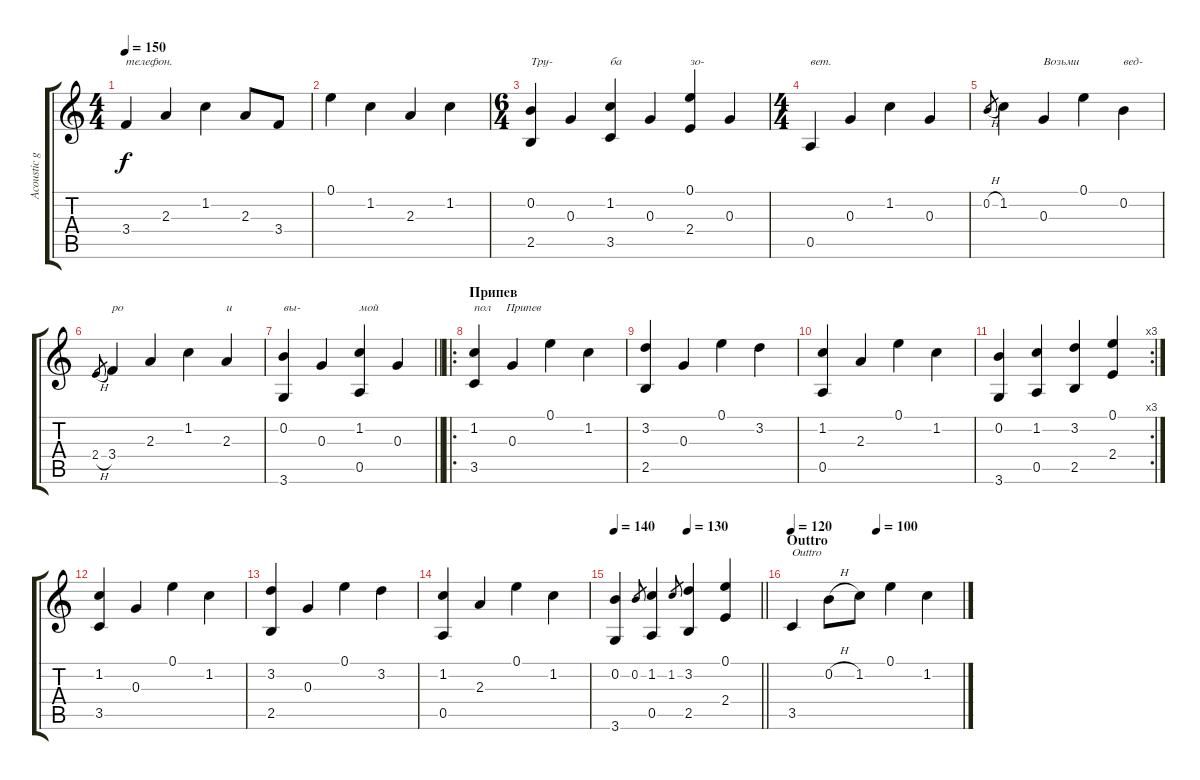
\track ("Acoustic guitar" "Acoustic g") {instrument acousticguitarsteel}
\staff {score tabs}
\tuning (E4 B3 G3 D3 A2 E2) {hide}
\ts (4 4)
\tempo 150
\clef g2
\ks c
3.4.4{txt "телефон." dy f} 2.3.4 1.2.4 2.3.8 3.4.8 |
0.1.4 1.2.4 2.3.4 1.2.4 |
\ts (6 4)
(0.2 2.5).4{txt "Тру-"} 0.3.4 (1.2 3.5).4{txt "ба"} 0.3.4 (0.1 2.4).4{txt "зо-"} 0.3.4 |
\ts (4 4)
0.5.4{txt "вет."} 0.3.4 1.2.4 0.3.4 |
0.2{h}.8{gr} 1.2.4 0.3.4{txt "Возьми"} 0.1.4 0.2.4{txt "вед-"} |
2.4{h}.8{gr} 3.4.4{txt "ро"} 2.3.4 1.2.4 2.3.4{txt "и"} |
\barLineRight lightlight
(0.2 3.6).4{txt "вы-"} 0.3.4 (1.2 0.5).4{txt "мой"} 0.3.4 |
\ro
\section ("" "Припев")
(1.2 3.5).4{txt "пол     Припев"} 0.3.4 0.1.4 1.2.4 |
(3.2 2.5).4 0.3.4 0.1.4 3.2.4 |
(1.2 0.5).4 2.3.4 0.1.4 1.2.4 |
\rc 3
(0.2 3.6).4 (1.2 0.5).4 (3.2 2.5).4 (0.1 2.4).4 |
(1.2 3.5).4 0.3.4 0.1.4 1.2.4 |
(3.2 2.5).4 0.3.4 0.1.4 3.2.4 |
(1.2 0.5).4 2.3.4 0.1.4 1.2.4 |
\tempo 140
\tempo (130 0.5)
\barLineRight lightlight
(0.2 3.6).4 0.2.8{gr} (1.2 0.5).4 1.2.8{gr} (3.2 2.5).4 (0.1 2.4).4 |
\section ("" "Outtro")
\tempo 120
\tempo (100 0.5)
3.5.4{txt "Outtro"} 0.2{h}.8 1.2.8 0.1.4 1.2.4
